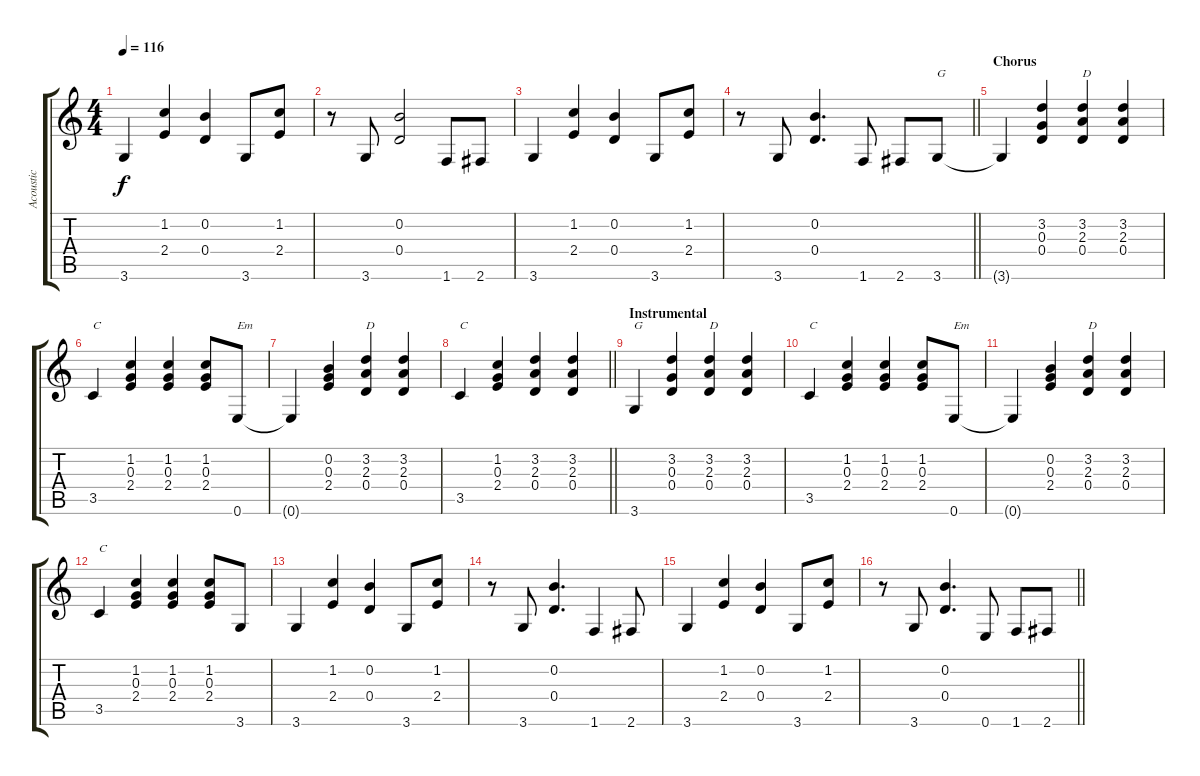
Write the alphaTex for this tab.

\track ("Acoustic" "Acoustic") {instrument acousticguitarsteel}
\staff {score tabs}
\tuning (E4 B3 G3 D3 A2 E2) {hide}
\ts (4 4)
\tempo 116
\clef g2
\ks c
3.6.4{dy f} (1.2 2.4).4 (0.2 0.4).4 3.6.8 (1.2 2.4).8 |
r.8 3.6.8 (0.2 0.4).2 1.6.8 2.6.8 |
3.6.4 (1.2 2.4).4 (0.2 0.4).4 3.6.8 (1.2 2.4).8 |
\barLineRight lightlight
r.8 3.6.8 (0.2 0.4).4{d} 1.6.8 2.6.8 3.6.8{txt "G"} |
\section ("" "Chorus")
3.6{t}.4 (3.2 0.3 0.4).4 (3.2 2.3 0.4).4{txt "D"} (3.2 2.3 0.4).4 |
3.5.4{txt "C"} (1.2 0.3 2.4).4 (1.2 0.3 2.4).4 (1.2 0.3 2.4).8 0.6.8{txt "Em"} |
0.6{t}.4 (0.2 0.3 2.4).4 (3.2 2.3 0.4).4{txt "D"} (3.2 2.3 0.4).4 |
\barLineRight lightlight
3.5.4{txt "C"} (1.2 0.3 2.4).4 (3.2 2.3 0.4).4 (3.2 2.3 0.4).4 |
\section ("" "Instrumental")
3.6.4{txt "G"} (3.2 0.3 0.4).4 (3.2 2.3 0.4).4{txt "D"} (3.2 2.3 0.4).4 |
3.5.4{txt "C"} (1.2 0.3 2.4).4 (1.2 0.3 2.4).4 (1.2 0.3 2.4).8 0.6.8{txt "Em"} |
0.6{t}.4 (0.2 0.3 2.4).4 (3.2 2.3 0.4).4{txt "D"} (3.2 2.3 0.4).4 |
3.5.4{txt "C"} (1.2 0.3 2.4).4 (1.2 0.3 2.4).4 (1.2 0.3 2.4).8 3.6.8 |
3.6.4 (1.2 2.4).4 (0.2 0.4).4 3.6.8 (1.2 2.4).8 |
r.8 3.6.8 (0.2 0.4).4{d} 1.6.4 2.6.8 |
3.6.4 (1.2 2.4).4 (0.2 0.4).4 3.6.8 (1.2 2.4).8 |
\barLineRight lightlight
r.8 3.6.8 (0.2 0.4).4{d} 0.6.8 1.6.8 2.6.8
